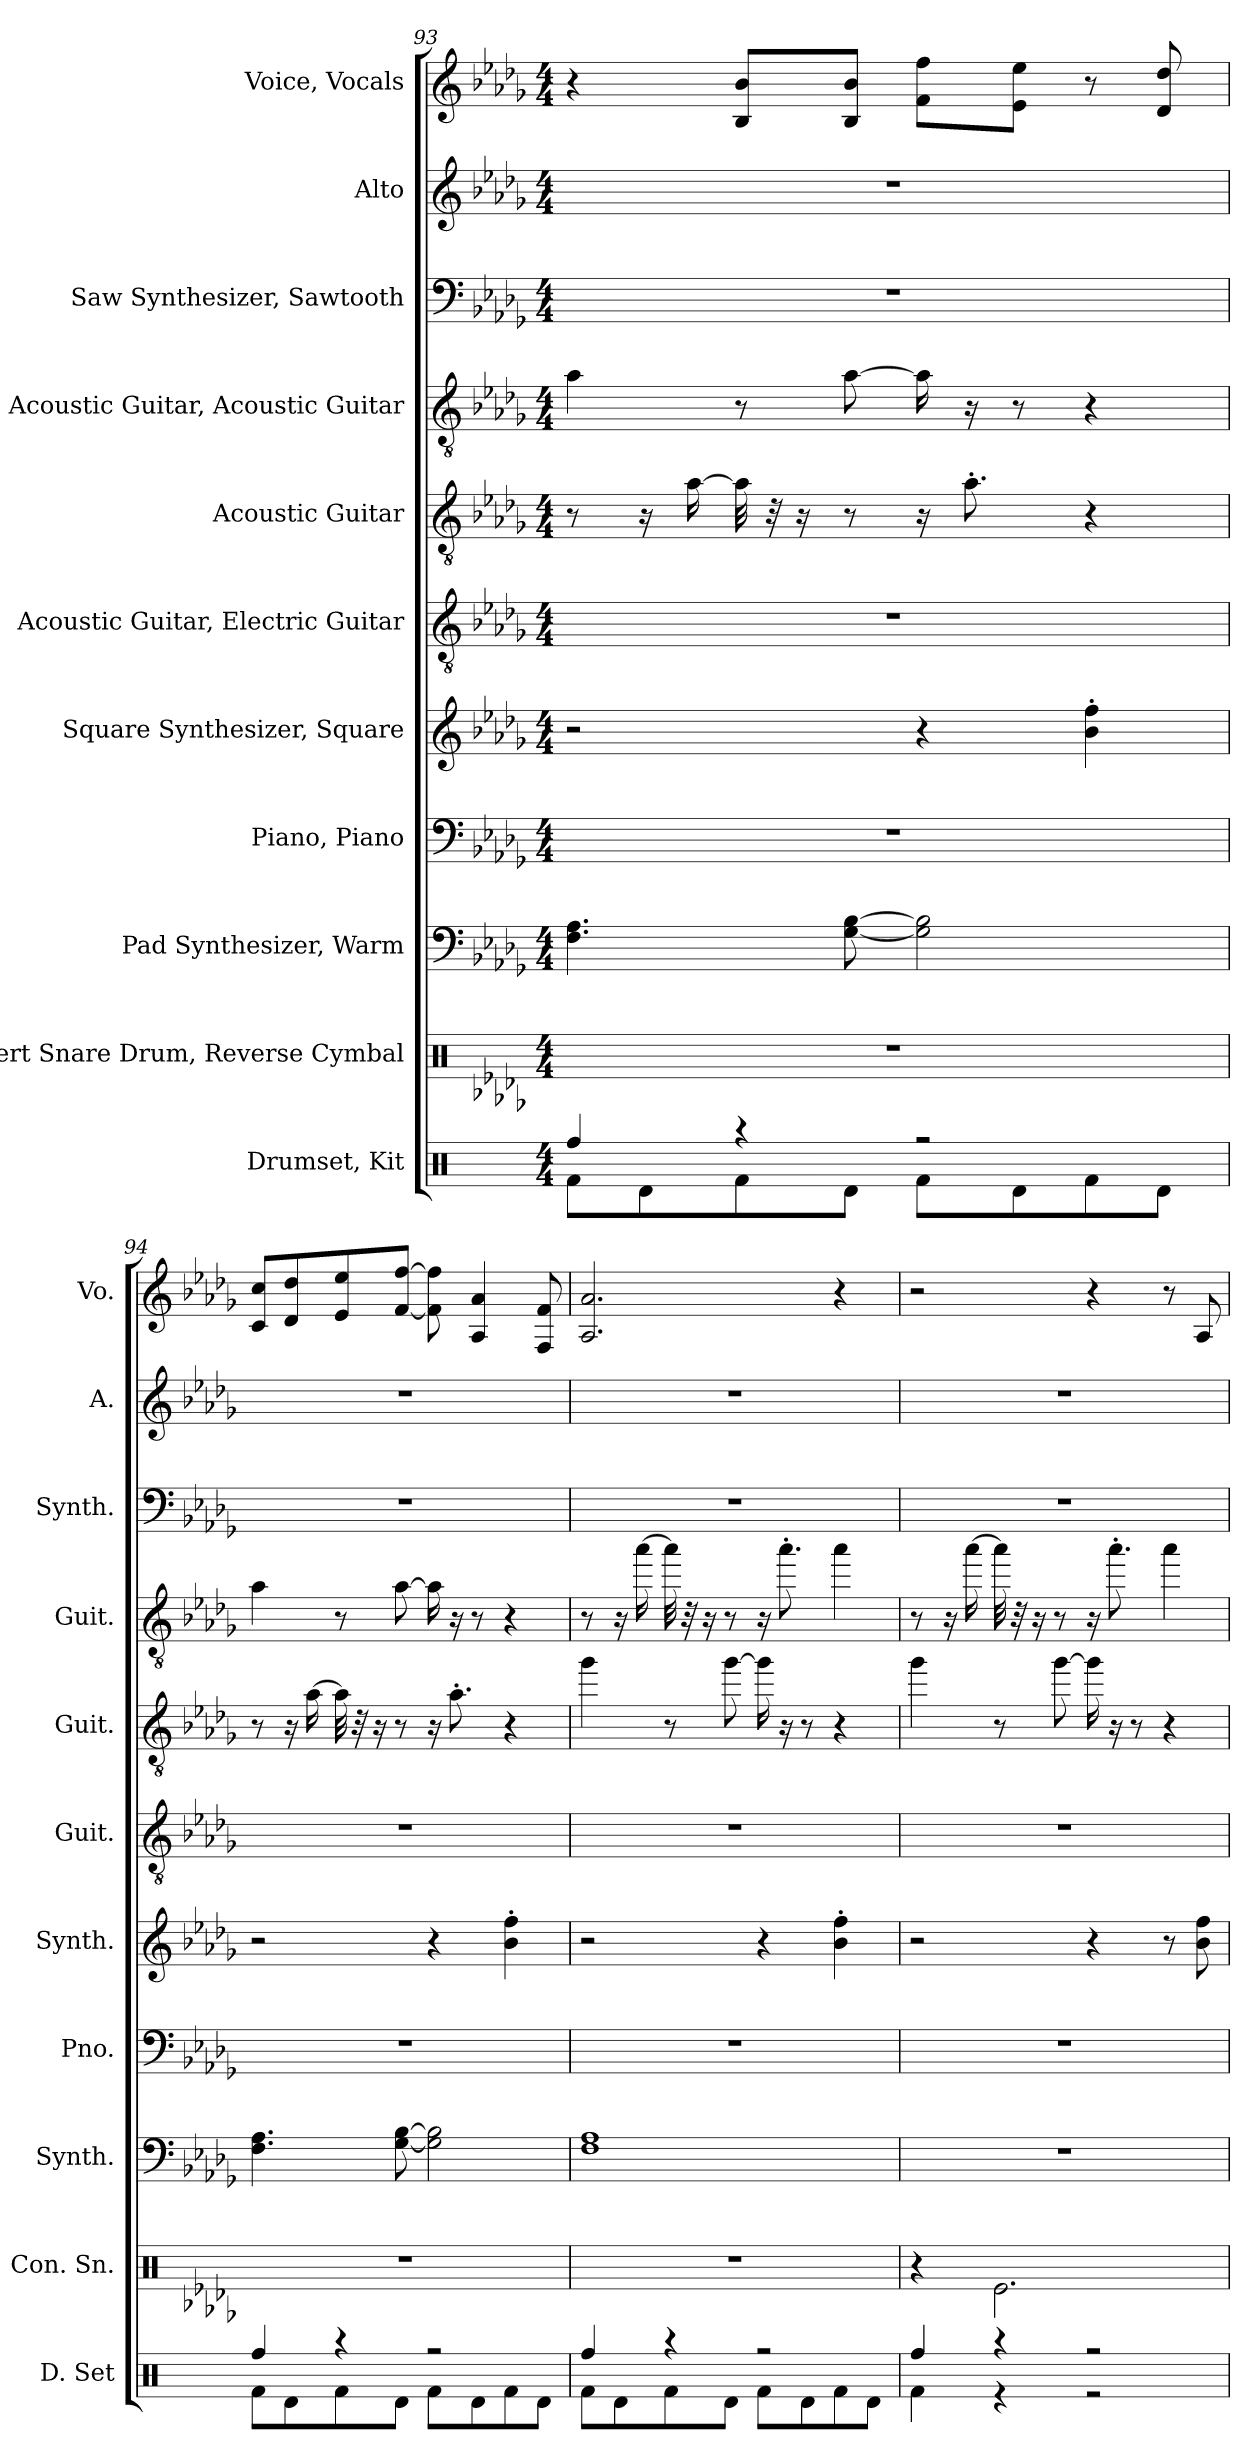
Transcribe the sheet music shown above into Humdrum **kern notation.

**kern	**kern	**kern	**kern	**kern	**kern	**kern	**kern	**kern	**kern	**kern
*part11	*part10	*part9	*part8	*part7	*part6	*part5	*part4	*part3	*part2	*part1
*staff11	*staff10	*staff9	*staff8	*staff7	*staff6	*staff5	*staff4	*staff3	*staff2	*staff1
*I"Drumset, Kit	*I"Concert Snare Drum, Reverse Cymbal	*I"Pad Synthesizer, Warm	*I"Piano, Piano	*I"Square Synthesizer, Square	*I"Acoustic Guitar, Electric Guitar	*I"Acoustic Guitar	*I"Acoustic Guitar, Acoustic Guitar	*I"Saw Synthesizer, Sawtooth	*I"Alto	*I"Voice, Vocals
*I'D. Set	*I'Con. Sn.	*I'Synth.	*I'Pno.	*I'Synth.	*I'Guit.	*I'Guit.	*I'Guit.	*I'Synth.	*I'A.	*I'Vo.
*clefX	*clefX	*clefF4	*clefF4	*clefG2	*clefGv2	*clefGv2	*clefGv2	*clefF4	*clefG2	*clefG2
*k[]	*k[b-e-a-d-g-]	*k[b-e-a-d-g-]	*k[b-e-a-d-g-]	*k[b-e-a-d-g-]	*k[b-e-a-d-g-]	*k[b-e-a-d-g-]	*k[b-e-a-d-g-]	*k[b-e-a-d-g-]	*k[b-e-a-d-g-]	*k[b-e-a-d-g-]
*M4/4	*M4/4	*M4/4	*M4/4	*M4/4	*M4/4	*M4/4	*M4/4	*M4/4	*M4/4	*M4/4
=93	=93	=93	=93	=93	=93	=93	=93	=93	=93	=93
*^	*	*	*	*	*	*	*	*	*	*
4Rff/	8Rf\L	1r	4.F\ 4.A-\	1r	2r	1r	8r	4a-\	1r	1r	4r
.	8Rd\	.	.	.	.	.	16r	.	.	.	.
.	.	.	.	.	.	.	[16a-\	.	.	.	.
4r	8Rf\	.	.	.	.	.	32a-\]	8r	.	.	8B-/ 8b-/L
.	.	.	.	.	.	.	32r	.	.	.	.
.	.	.	.	.	.	.	16r	.	.	.	.
.	8Rd\J	.	[8G-\ [8B-\	.	.	.	8r	[8a-\	.	.	8B-/ 8b-/J
2r	8Rf\L	.	2G-\] 2B-\]	.	4r	.	16r	16a-\]	.	.	8f\ 8ff\L
.	.	.	.	.	.	.	8.a-'\	16r	.	.	.
.	8Rd\	.	.	.	.	.	.	8r	.	.	8e-\ 8ee-\J
.	8Rf\	.	.	.	4b-\' 4ff\'	.	4r	4r	.	.	8r
.	8Rd\J	.	.	.	.	.	.	.	.	.	8d-/ 8dd-/
!!LO:PB:g=z
=94	=94	=94	=94	=94	=94	=94	=94	=94	=94	=94	=94
4Rff/	8Rf\L	1r	4.F\ 4.A-\	1r	2r	1r	8r	4a-\	1r	1r	8c/ 8cc/L
.	8Rd\	.	.	.	.	.	16r	.	.	.	8d-/ 8dd-/
.	.	.	.	.	.	.	[16a-\	.	.	.	.
4r	8Rf\	.	.	.	.	.	32a-\]	8r	.	.	8e-/ 8ee-/
.	.	.	.	.	.	.	32r	.	.	.	.
.	.	.	.	.	.	.	16r	.	.	.	.
.	8Rd\J	.	[8G-\ [8B-\	.	.	.	8r	[8a-\	.	.	[8f/ [8ff/J
2r	8Rf\L	.	2G-\] 2B-\]	.	4r	.	16r	16a-\]	.	.	8f\] 8ff\]
.	.	.	.	.	.	.	8.a-'\	16r	.	.	.
.	8Rd\	.	.	.	.	.	.	8r	.	.	4A-/ 4a-/
.	8Rf\	.	.	.	4b-\' 4ff\'	.	4r	4r	.	.	.
.	8Rd\J	.	.	.	.	.	.	.	.	.	8F/ 8f/
=95	=95	=95	=95	=95	=95	=95	=95	=95	=95	=95	=95
4Rff/	8Rf\L	1r	1F 1A-	1r	2r	1r	4gg-\	8r	1r	1r	2.A-/ 2.a-/
.	8Rd\	.	.	.	.	.	.	16r	.	.	.
.	.	.	.	.	.	.	.	[16aa-\	.	.	.
4r	8Rf\	.	.	.	.	.	8r	32aa-\]	.	.	.
.	.	.	.	.	.	.	.	32r	.	.	.
.	.	.	.	.	.	.	.	16r	.	.	.
.	8Rd\J	.	.	.	.	.	[8gg-\	8r	.	.	.
2r	8Rf\L	.	.	.	4r	.	16gg-\]	16r	.	.	.
.	.	.	.	.	.	.	16r	8.aa-'\	.	.	.
.	8Rd\	.	.	.	.	.	8r	.	.	.	.
.	8Rf\	.	.	.	4b-\' 4ff\'	.	4r	4aa-\	.	.	4r
.	8Rd\J	.	.	.	.	.	.	.	.	.	.
=96	=96	=96	=96	=96	=96	=96	=96	=96	=96	=96	=96
4Rff/	4Rf\	4r	1r	1r	2r	1r	4gg-\	8r	1r	1r	2r
.	.	.	.	.	.	.	.	16r	.	.	.
.	.	.	.	.	.	.	.	[16aa-\	.	.	.
4r	4r	2.Re\	.	.	.	.	8r	32aa-\]	.	.	.
.	.	.	.	.	.	.	.	32r	.	.	.
.	.	.	.	.	.	.	.	16r	.	.	.
.	.	.	.	.	.	.	[8gg-\	8r	.	.	.
2r	2r	.	.	.	4r	.	16gg-\]	16r	.	.	4r
.	.	.	.	.	.	.	16r	8.aa-'\	.	.	.
.	.	.	.	.	.	.	8r	.	.	.	.
.	.	.	.	.	8r	.	4r	4aa-\	.	.	8r
.	.	.	.	.	8b-\ 8ff\	.	.	.	.	.	8A-/
*v	*v	*	*	*	*	*	*	*	*	*	*
=	=	=	=	=	=	=	=	=	=	=
*-	*-	*-	*-	*-	*-	*-	*-	*-	*-	*-
